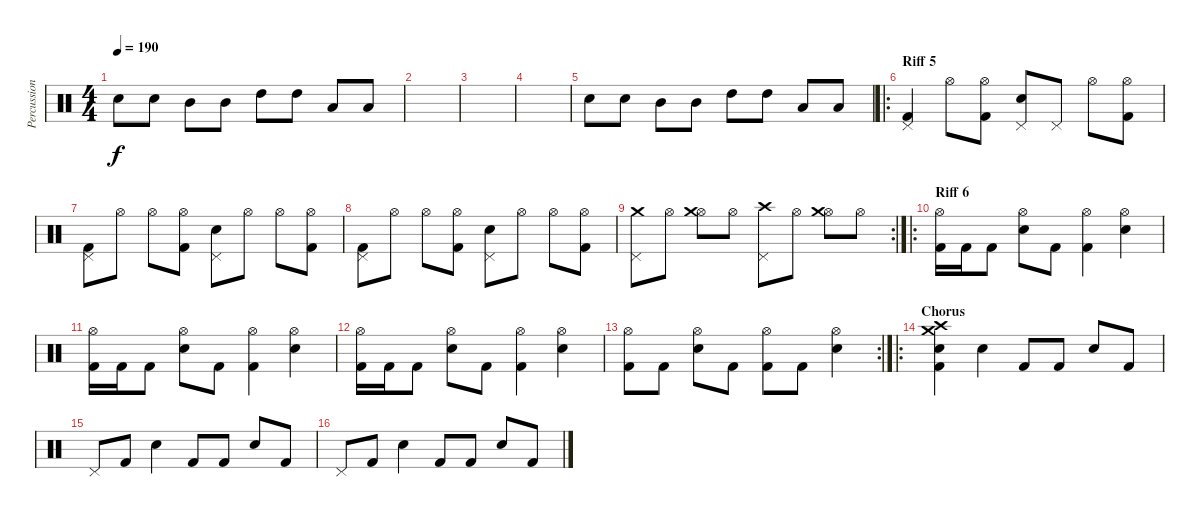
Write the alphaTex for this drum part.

\track ("Percussion" "Percussion") {instrument percussion}
\staff {score}
\articulation defaults
\ts (4 4)
\tempo 190
\clef neutral
\ks c "Electric Snare (hit)".8{dy f} "Electric Snare (hit)".8 "Mid Tom (hit)".8 "Mid Tom (hit)".8 "High Tom (hit)".8 "High Tom (hit)".8 "Low Tom (hit)".8 "Low Tom (hit)".8
|
|
|
|
"Electric Snare (hit)".8 "Electric Snare (hit)".8 "Mid Tom (hit)".8 "Mid Tom (hit)".8 "High Tom (hit)".8 "High Tom (hit)".8 "Low Tom (hit)".8 "Low Tom (hit)".8 |
\ro
\section ("" "Riff 5")
("Pedal Hi-Hat (hit)" "Kick (hit) 2").4 "Hi-Hat (open)".8 ("Hi-Hat (open)" "Kick (hit) 2").8 ("Pedal Hi-Hat (hit)" "Electric Snare (hit)").8 "Pedal Hi-Hat (hit)".8 "Hi-Hat (open)".8 ("Hi-Hat (open)" "Kick (hit) 2").8 |
("Pedal Hi-Hat (hit)" "Kick (hit) 2").8 "Hi-Hat (open)".8 "Hi-Hat (open)".8 ("Hi-Hat (open)" "Kick (hit) 2").8 ("Pedal Hi-Hat (hit)" "Electric Snare (hit)").8 "Hi-Hat (open)".8 "Hi-Hat (open)".8 ("Hi-Hat (open)" "Kick (hit) 2").8 |
("Pedal Hi-Hat (hit)" "Kick (hit) 2").8 "Hi-Hat (open)".8 "Hi-Hat (open)".8 ("Hi-Hat (open)" "Kick (hit) 2").8 ("Pedal Hi-Hat (hit)" "Electric Snare (hit)").8 "Hi-Hat (open)".8 "Hi-Hat (open)".8 ("Hi-Hat (open)" "Kick (hit) 2").8 |
\rc 2
("Pedal Hi-Hat (hit)" "Crash medium (hit)").8 "Hi-Hat (open)".8 ("Hi-Hat (open)" "Crash medium (hit)").8 "Hi-Hat (open)".8 ("Pedal Hi-Hat (hit)" "Crash high (hit)").8 "Hi-Hat (open)".8 ("Hi-Hat (open)" "Crash medium (hit)").8 "Hi-Hat (open)".8 |
\ro
\section ("" "Riff 6")
("Hi-Hat (open)" "Kick (hit) 2").16 "Kick (hit) 2".16 "Kick (hit) 2".8 ("Hi-Hat (open)" "Electric Snare (hit)").8 "Kick (hit) 2".8 ("Hi-Hat (open)" "Kick (hit) 2").4 ("Hi-Hat (open)" "Electric Snare (hit)").4 |
("Hi-Hat (open)" "Kick (hit) 2").16 "Kick (hit) 2".16 "Kick (hit) 2".8 ("Hi-Hat (open)" "Electric Snare (hit)").8 "Kick (hit) 2".8 ("Hi-Hat (open)" "Kick (hit) 2").4 ("Hi-Hat (open)" "Electric Snare (hit)").4 |
("Hi-Hat (open)" "Kick (hit) 2").16 "Kick (hit) 2".16 "Kick (hit) 2".8 ("Hi-Hat (open)" "Electric Snare (hit)").8 "Kick (hit) 2".8 ("Hi-Hat (open)" "Kick (hit) 2").4 ("Hi-Hat (open)" "Electric Snare (hit)").4 |
\rc 2
("Hi-Hat (open)" "Kick (hit) 2").8 "Kick (hit) 2".8 ("Hi-Hat (open)" "Electric Snare (hit)").8 "Kick (hit) 2".8 ("Hi-Hat (open)" "Kick (hit) 2").8 "Kick (hit) 2".8 ("Hi-Hat (open)" "Electric Snare (hit)").4 |
\ro
\section ("" "Chorus")
("Crash high (hit)" "Crash medium (hit)" "Electric Snare (hit)" "Kick (hit) 2").4 "Electric Snare (hit)".4 "Kick (hit) 2".8 "Kick (hit) 2".8 "Electric Snare (hit)".8 "Kick (hit) 2".8 |
"Pedal Hi-Hat (hit)".8 "Kick (hit) 2".8 "Electric Snare (hit)".4 "Kick (hit) 2".8 "Kick (hit) 2".8 "Electric Snare (hit)".8 "Kick (hit) 2".8 |
"Pedal Hi-Hat (hit)".8 "Kick (hit) 2".8 "Electric Snare (hit)".4 "Kick (hit) 2".8 "Kick (hit) 2".8 "Electric Snare (hit)".8 "Kick (hit) 2".8
